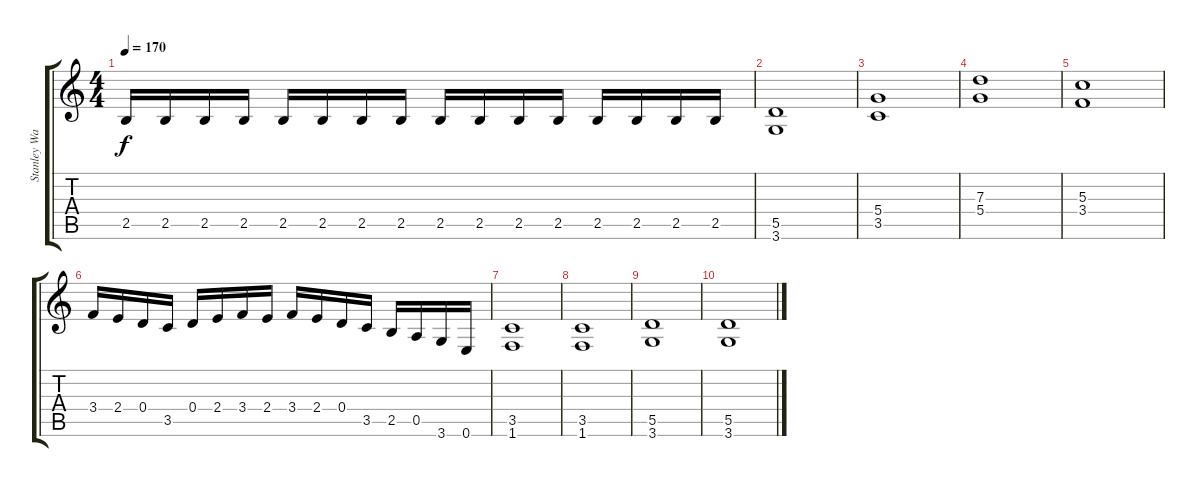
\track ("Stanley Wagner" "Stanley Wa") {instrument overdrivenguitar}
\staff {score tabs}
\tuning (E4 B3 G3 D3 A2 E2) {hide}
\ts (4 4)
\tempo 170
\clef g2
\ks c
2.5.16{dy f} 2.5.16 2.5.16 2.5.16 2.5.16 2.5.16 2.5.16 2.5.16 2.5.16 2.5.16 2.5.16 2.5.16 2.5.16 2.5.16 2.5.16 2.5.16 |
(5.5 3.6).1 |
(5.4 3.5).1 |
(7.3 5.4).1 |
(5.3 3.4).1 |
3.4.16 2.4.16 0.4.16 3.5.16 0.4.16 2.4.16 3.4.16 2.4.16 3.4.16 2.4.16 0.4.16 3.5.16 2.5.16 0.5.16 3.6.16 0.6.16 |
(3.5 1.6).1 |
(3.5 1.6).1 |
(5.5 3.6).1 |
(5.5 3.6).1
